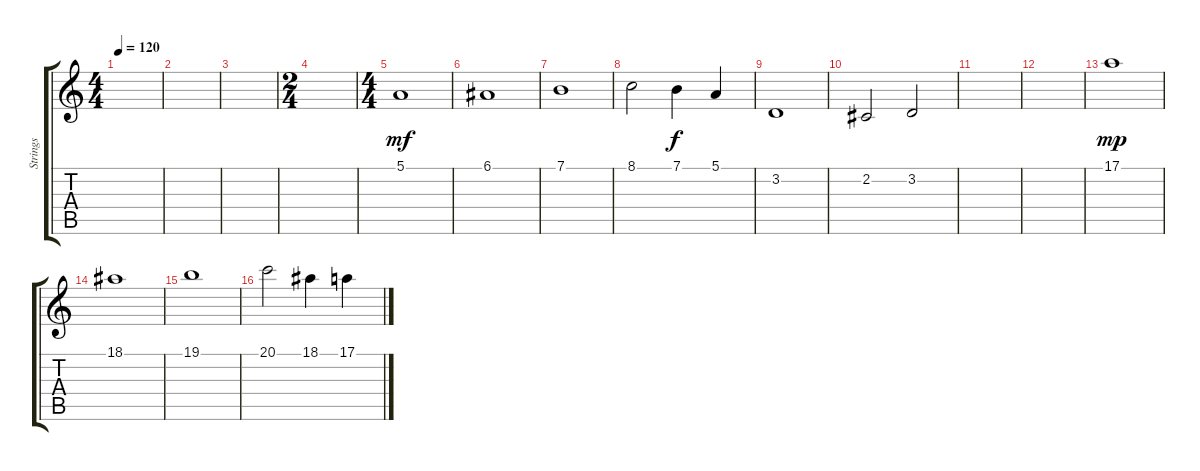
\track ("Strings" "Strings") {instrument tremolostrings}
\staff {score tabs}
\tuning (E4 B3 G3 D3 A2 E2) {hide}
\ts (4 4)
\tempo 120
\clef g2
\ks c
|
|
|
\ts (2 4)
|
\ts (4 4)
5.1.1{dy mf} |
6.1.1 |
7.1.1 |
8.1.2 7.1.4{dy f} 5.1.4 |
3.2.1 |
2.2.2 3.2.2 |
|
|
17.1.1{dy mp} |
18.1.1 |
19.1.1 |
20.1.2 18.1.4 17.1.4
